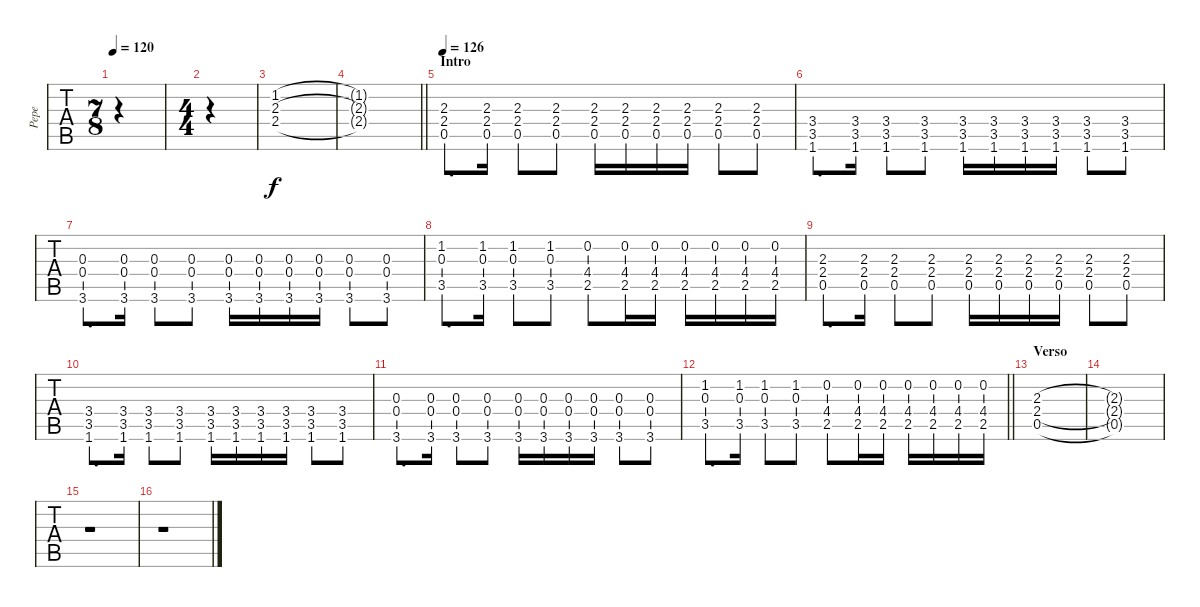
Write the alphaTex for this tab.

\track ("Pepe" "Pepe") {instrument distortionguitar}
\staff {tabs}
\tuning (Eb4 Bb3 Gb3 Db3 Ab2 Eb2) {hide}
\ts (7 8)
\tempo 120
\clef g2
\ks c
|
\ts (4 4)
|
(1.2 2.3 2.4).1{volume 13} |
\barLineRight lightlight
(1.2{t} 2.3{t} 2.4{t}).1 |
\section ("" "Intro")
\tempo 126
(2.3 2.4 0.5).8{d} (2.3 2.4 0.5).16 (2.3 2.4 0.5).8 (2.3 2.4 0.5).8 (2.3 2.4 0.5).16 (2.3 2.4 0.5).16 (2.3 2.4 0.5).16 (2.3 2.4 0.5).16 (2.3 2.4 0.5).8 (2.3 2.4 0.5).8 |
(3.4 3.5 1.6).8{d} (3.4 3.5 1.6).16 (3.4 3.5 1.6).8 (3.4 3.5 1.6).8 (3.4 3.5 1.6).16 (3.4 3.5 1.6).16 (3.4 3.5 1.6).16 (3.4 3.5 1.6).16 (3.4 3.5 1.6).8 (3.4 3.5 1.6).8 |
(0.3 0.4 3.6).8{d} (0.3 0.4 3.6).16 (0.3 0.4 3.6).8 (0.3 0.4 3.6).8 (0.3 0.4 3.6).16 (0.3 0.4 3.6).16 (0.3 0.4 3.6).16 (0.3 0.4 3.6).16 (0.3 0.4 3.6).8 (0.3 0.4 3.6).8 |
(1.2 0.3 3.5).8{d} (1.2 0.3 3.5).16 (1.2 0.3 3.5).8 (1.2 0.3 3.5).8 (0.2 4.4 2.5).8 (0.2 4.4 2.5).16 (0.2 4.4 2.5).16 (0.2 4.4 2.5).16 (0.2 4.4 2.5).16 (0.2 4.4 2.5).16 (0.2 4.4 2.5).16 |
(2.3 2.4 0.5).8{d} (2.3 2.4 0.5).16 (2.3 2.4 0.5).8 (2.3 2.4 0.5).8 (2.3 2.4 0.5).16 (2.3 2.4 0.5).16 (2.3 2.4 0.5).16 (2.3 2.4 0.5).16 (2.3 2.4 0.5).8 (2.3 2.4 0.5).8 |
(3.4 3.5 1.6).8{d} (3.4 3.5 1.6).16 (3.4 3.5 1.6).8 (3.4 3.5 1.6).8 (3.4 3.5 1.6).16 (3.4 3.5 1.6).16 (3.4 3.5 1.6).16 (3.4 3.5 1.6).16 (3.4 3.5 1.6).8 (3.4 3.5 1.6).8 |
(0.3 0.4 3.6).8{d} (0.3 0.4 3.6).16 (0.3 0.4 3.6).8 (0.3 0.4 3.6).8 (0.3 0.4 3.6).16 (0.3 0.4 3.6).16 (0.3 0.4 3.6).16 (0.3 0.4 3.6).16 (0.3 0.4 3.6).8 (0.3 0.4 3.6).8 |
\barLineRight lightlight
(1.2 0.3 3.5).8{d} (1.2 0.3 3.5).16 (1.2 0.3 3.5).8 (1.2 0.3 3.5).8 (0.2 4.4 2.5).8 (0.2 4.4 2.5).16 (0.2 4.4 2.5).16 (0.2 4.4 2.5).16 (0.2 4.4 2.5).16 (0.2 4.4 2.5).16 (0.2 4.4 2.5).16 |
\section ("" "Verso")
(2.3 2.4 0.5).1{volume 5} |
(2.3{t} 2.4{t} 0.5{t}).1 |
r.1 |
r.1
